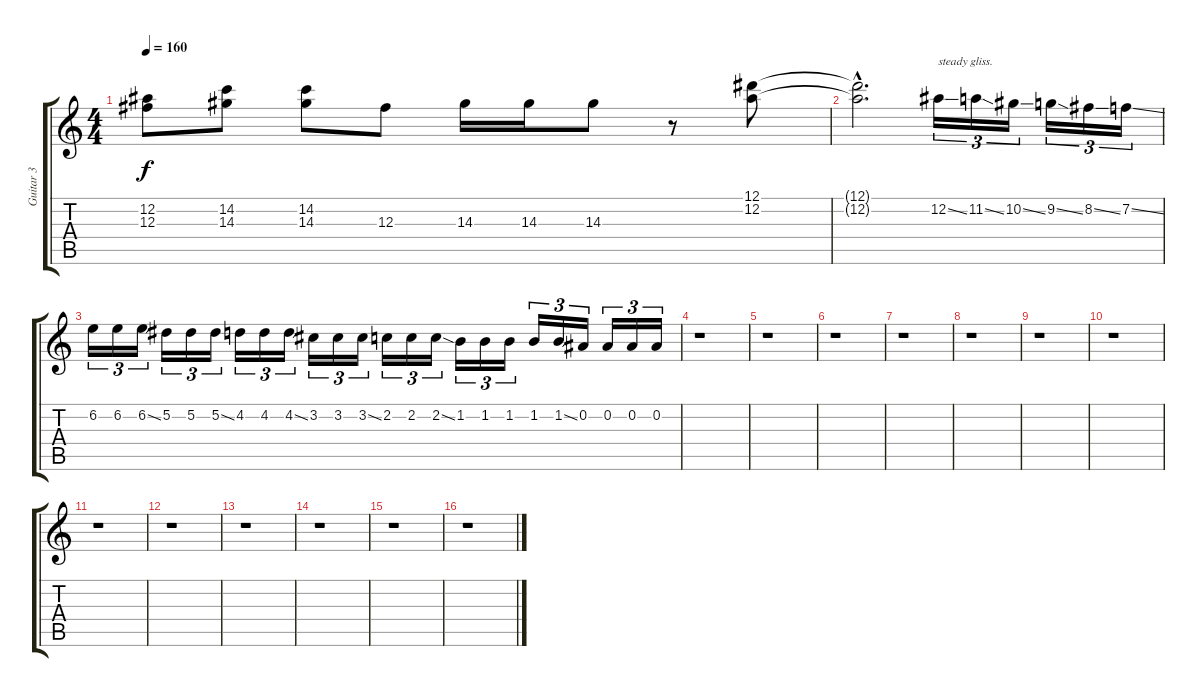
\track ("Guitar 3" "Guitar 3") {instrument distortionguitar}
\staff {score tabs}
\tuning (Eb4 Bb3 Gb3 Db3 Ab2 Eb2) {hide}
\ts (4 4)
\tempo 160
\clef g2
\ks c
(12.2{t} 12.3{t}).8{dy f} (14.2 14.3).8 (14.2 14.3).8 12.3.8 14.3.16 14.3.16 14.3.8 r.8 (12.1 12.2).8 |
(12.1{hac t} 12.2{hac t}).2{d} 12.2{ss}.16{tu (3 2) txt "steady gliss."} 11.2{ss}.16{tu (3 2)} 10.2{ss}.16{tu (3 2)} 9.2{ss}.16{tu (3 2)} 8.2{ss}.16{tu (3 2)} 7.2{ss}.16{tu (3 2)} |
6.2.16{tu (3 2)} 6.2.16{tu (3 2)} 6.2{ss}.16{tu (3 2)} 5.2.16{tu (3 2)} 5.2.16{tu (3 2)} 5.2{ss}.16{tu (3 2)} 4.2.16{tu (3 2)} 4.2.16{tu (3 2)} 4.2{ss}.16{tu (3 2)} 3.2.16{tu (3 2)} 3.2.16{tu (3 2)} 3.2{ss}.16{tu (3 2)} 2.2.16{tu (3 2)} 2.2.16{tu (3 2)} 2.2{ss}.16{tu (3 2)} 1.2.16{tu (3 2)} 1.2.16{tu (3 2)} 1.2.16{tu (3 2)} 1.2.16{tu (3 2)} 1.2{ss}.16{tu (3 2)} 0.2.16{tu (3 2)} 0.2.16{tu (3 2)} 0.2.16{tu (3 2)} 0.2.16{tu (3 2)} |
r.1 |
r.1 |
r.1 |
r.1 |
r.1 |
r.1 |
r.1 |
r.1 |
r.1 |
r.1 |
r.1 |
r.1 |
r.1
